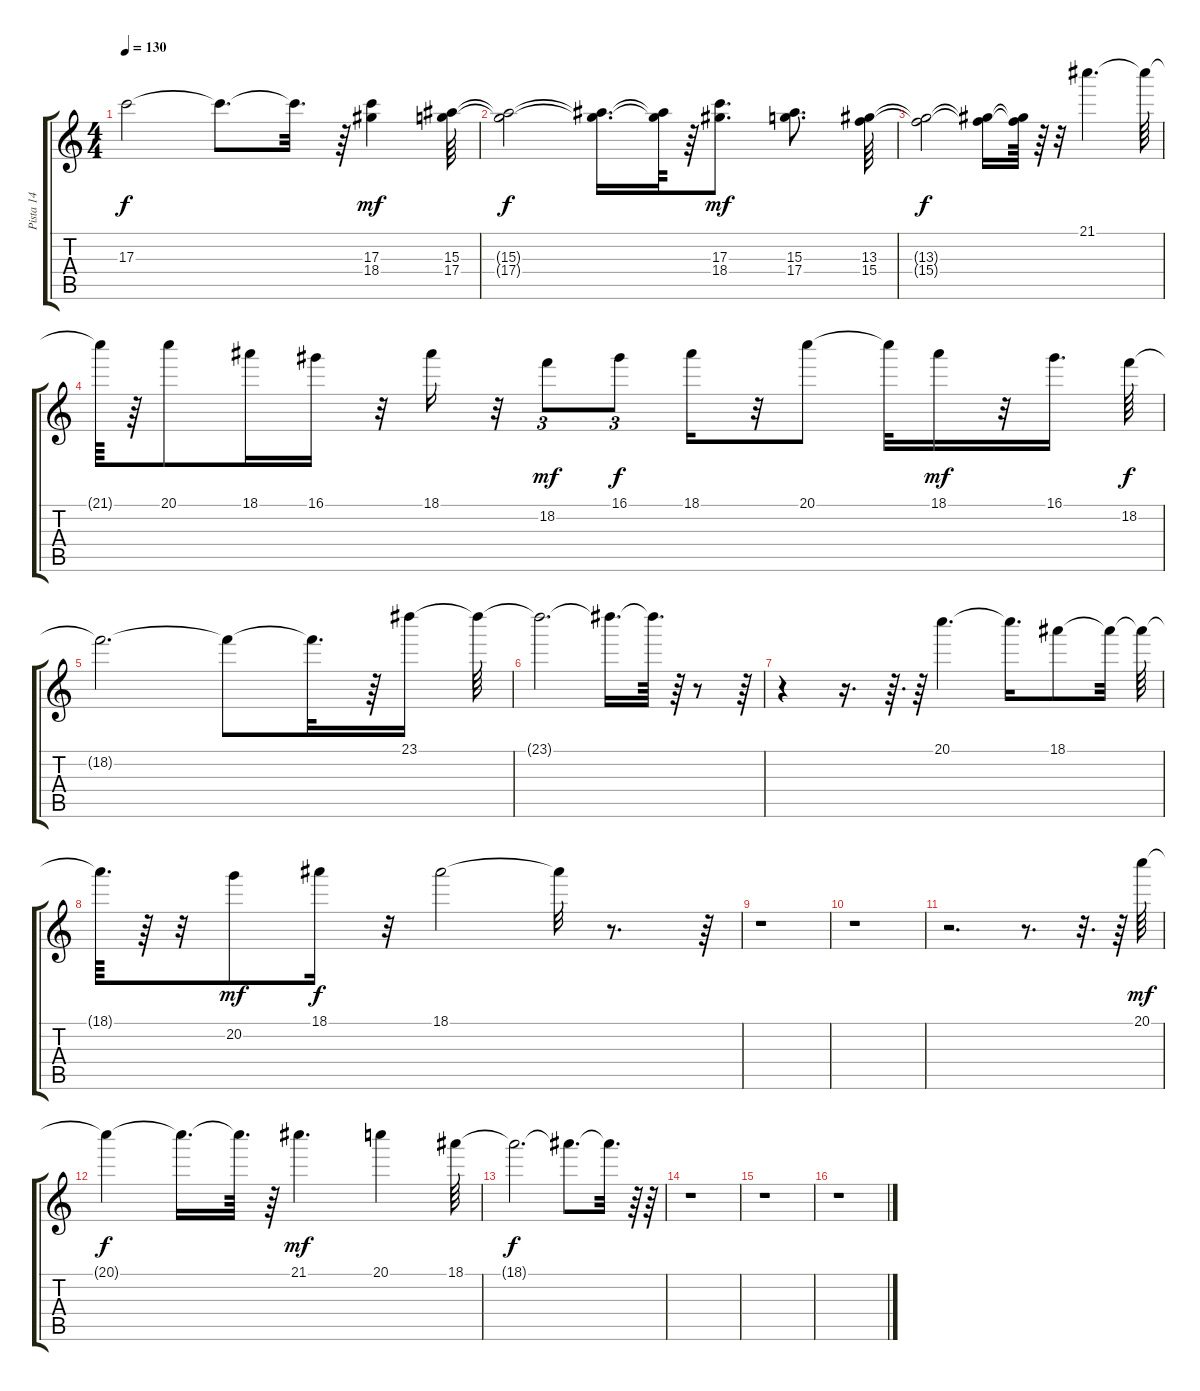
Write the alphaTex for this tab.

\track ("Pista 14" "Pista 14") {instrument overdrivenguitar}
\staff {score tabs}
\tuning (E4 B3 G3 D3 A2 E2) {hide}
\ts (4 4)
\tempo 130
\clef g2
\ks c
17.3{t}.2{dy f} 17.3{t}.8{d} 17.3{t}.32{d} r.64 (17.3 18.4).4{dy mf} (15.3 17.4).64 |
(15.3{t} 17.4{t}).2{dy f} (15.3{t} 17.4{t}).16{d} (15.3{t} 17.4{t}).64 r.64 (17.3 18.4).8{d dy mf} (15.3 17.4).8{d} (13.3 15.4).64 |
(13.3{t} 15.4{t}).2{dy f} (13.3{t} 15.4{t}).16 (13.3{t} 15.4{t}).64 r.64 r.32 21.1.4{d} 21.1{t}.64 |
21.1{t}.64 r.64 20.1.8 18.1.16 16.1.16 r.32 18.1.16 r.32 18.2.8{tu (3 2) dy mf} 16.1.8{tu (3 2) dy f} 18.1.16 r.32 20.1.8 20.1{t}.32 18.1.16{dy mf} r.32 16.1.16{d} 18.2.64{dy f} |
18.2{t}.2{d} 18.2{t}.8 18.2{t}.32{d} r.64 23.1.16 23.1{t}.64 |
23.1{t}.2{d} 23.1{t}.16{d} 23.1{t}.64{d} r.64 r.8 r.64 |
r.4 r.16{d} r.64{d} r.64 20.1.4{d} 20.1{t}.16{d} 18.1.8 18.1{t}.32 18.1{t}.64 |
18.1{t}.64{d} r.64 r.32 20.2.8{dy mf} 18.1.16{dy f} r.32 18.1.2 18.1{t}.32 r.8{d} r.64 |
r.1 |
r.1 |
r.2{d} r.8{d} r.32{d} r.64 20.1.64{dy mf} |
20.1{t}.4{dy f} 20.1{t}.16{d} 20.1{t}.64{d} r.64 21.1.4{d dy mf} 20.1.4 18.1.64 |
18.1{t}.2{d dy f} 18.1{t}.8{d} 18.1{t}.32{d} r.64 r.64 |
r.1 |
r.1 |
r.1
